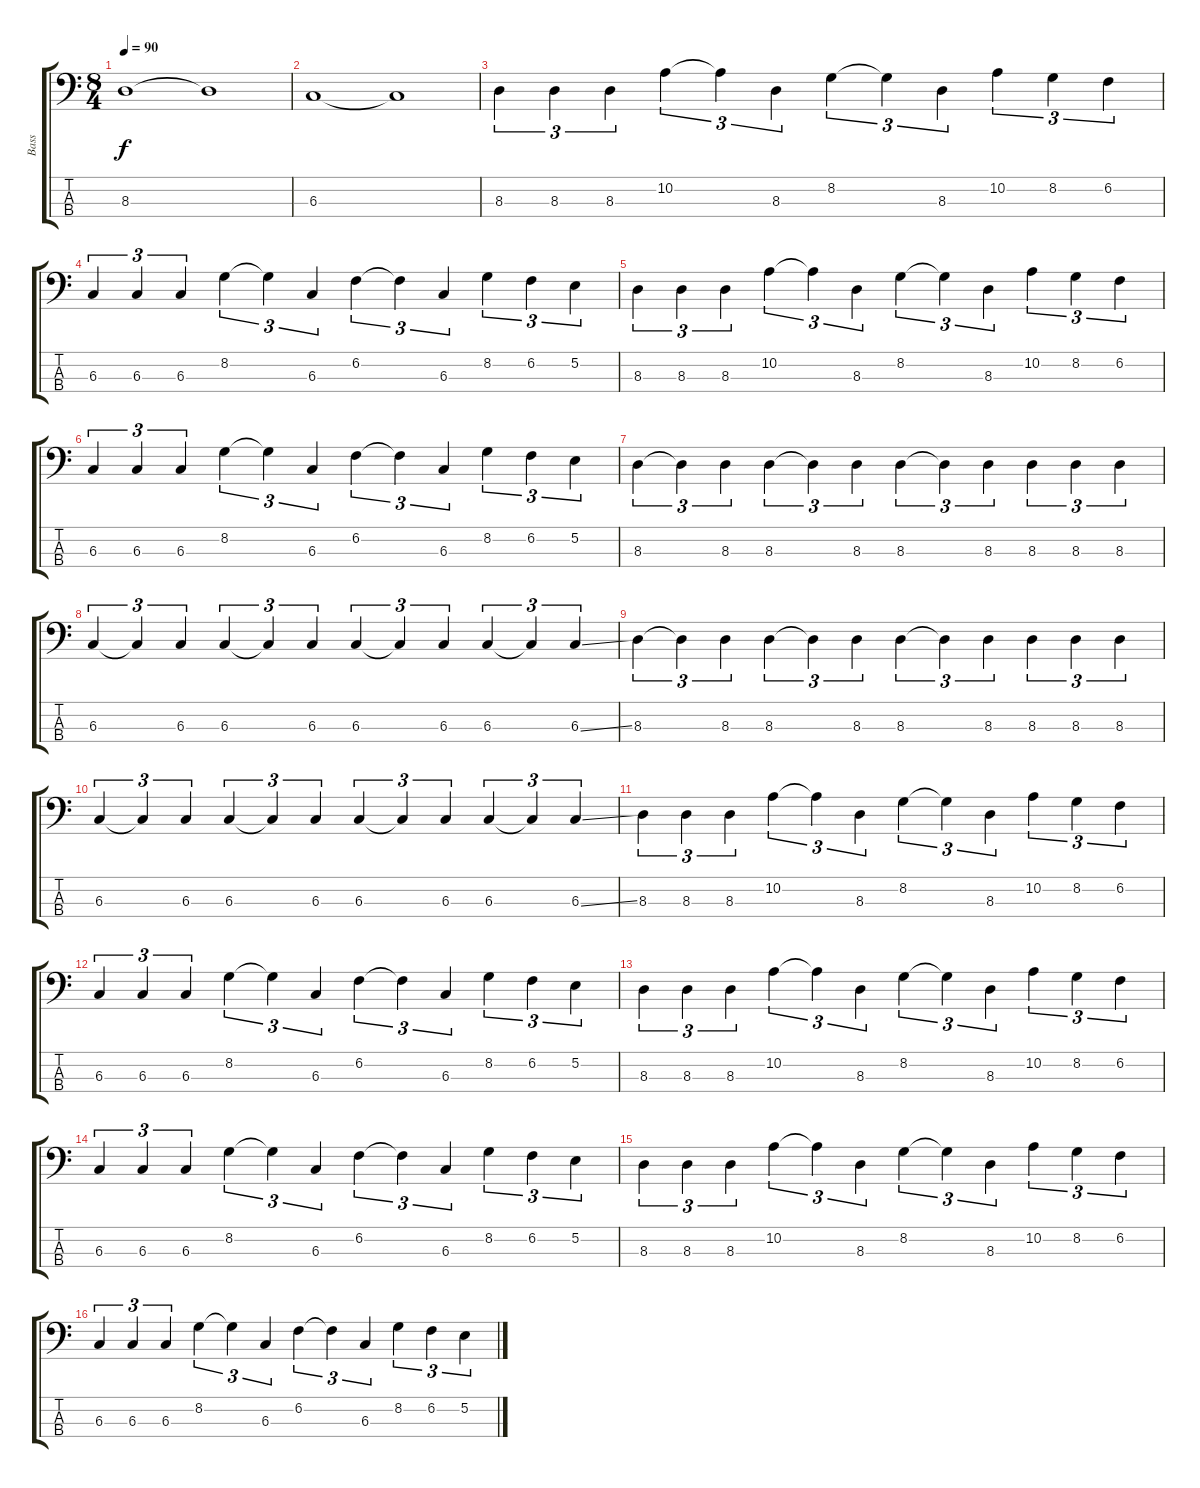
\track ("Bass" "Bass") {instrument electricbasspick}
\staff {score tabs}
\tuning (E2 B1 Gb1 Db1) {hide}
\ts (8 4)
\tempo 90
\clef f4
\ks c
8.3.1{dy f} 8.3{t}.1 |
6.3.1 6.3{t}.1 |
8.3.4{tu (3 2)} 8.3.4{tu (3 2)} 8.3.4{tu (3 2)} 10.2.4{tu (3 2)} 10.2{t}.4{tu (3 2)} 8.3.4{tu (3 2)} 8.2.4{tu (3 2)} 8.2{t}.4{tu (3 2)} 8.3.4{tu (3 2)} 10.2.4{tu (3 2)} 8.2.4{tu (3 2)} 6.2.4{tu (3 2)} |
6.3.4{tu (3 2)} 6.3.4{tu (3 2)} 6.3.4{tu (3 2)} 8.2.4{tu (3 2)} 8.2{t}.4{tu (3 2)} 6.3.4{tu (3 2)} 6.2.4{tu (3 2)} 6.2{t}.4{tu (3 2)} 6.3.4{tu (3 2)} 8.2.4{tu (3 2)} 6.2.4{tu (3 2)} 5.2.4{tu (3 2)} |
8.3.4{tu (3 2)} 8.3.4{tu (3 2)} 8.3.4{tu (3 2)} 10.2.4{tu (3 2)} 10.2{t}.4{tu (3 2)} 8.3.4{tu (3 2)} 8.2.4{tu (3 2)} 8.2{t}.4{tu (3 2)} 8.3.4{tu (3 2)} 10.2.4{tu (3 2)} 8.2.4{tu (3 2)} 6.2.4{tu (3 2)} |
6.3.4{tu (3 2)} 6.3.4{tu (3 2)} 6.3.4{tu (3 2)} 8.2.4{tu (3 2)} 8.2{t}.4{tu (3 2)} 6.3.4{tu (3 2)} 6.2.4{tu (3 2)} 6.2{t}.4{tu (3 2)} 6.3.4{tu (3 2)} 8.2.4{tu (3 2)} 6.2.4{tu (3 2)} 5.2.4{tu (3 2)} |
8.3.4{tu (3 2)} 8.3{t}.4{tu (3 2)} 8.3.4{tu (3 2)} 8.3.4{tu (3 2)} 8.3{t}.4{tu (3 2)} 8.3.4{tu (3 2)} 8.3.4{tu (3 2)} 8.3{t}.4{tu (3 2)} 8.3.4{tu (3 2)} 8.3.4{tu (3 2)} 8.3.4{tu (3 2)} 8.3.4{tu (3 2)} |
6.3.4{tu (3 2)} 6.3{t}.4{tu (3 2)} 6.3.4{tu (3 2)} 6.3.4{tu (3 2)} 6.3{t}.4{tu (3 2)} 6.3.4{tu (3 2)} 6.3.4{tu (3 2)} 6.3{t}.4{tu (3 2)} 6.3.4{tu (3 2)} 6.3.4{tu (3 2)} 6.3{t}.4{tu (3 2)} 6.3{ss}.4{tu (3 2)} |
8.3.4{tu (3 2)} 8.3{t}.4{tu (3 2)} 8.3.4{tu (3 2)} 8.3.4{tu (3 2)} 8.3{t}.4{tu (3 2)} 8.3.4{tu (3 2)} 8.3.4{tu (3 2)} 8.3{t}.4{tu (3 2)} 8.3.4{tu (3 2)} 8.3.4{tu (3 2)} 8.3.4{tu (3 2)} 8.3.4{tu (3 2)} |
6.3.4{tu (3 2)} 6.3{t}.4{tu (3 2)} 6.3.4{tu (3 2)} 6.3.4{tu (3 2)} 6.3{t}.4{tu (3 2)} 6.3.4{tu (3 2)} 6.3.4{tu (3 2)} 6.3{t}.4{tu (3 2)} 6.3.4{tu (3 2)} 6.3.4{tu (3 2)} 6.3{t}.4{tu (3 2)} 6.3{ss}.4{tu (3 2)} |
8.3.4{tu (3 2)} 8.3.4{tu (3 2)} 8.3.4{tu (3 2)} 10.2.4{tu (3 2)} 10.2{t}.4{tu (3 2)} 8.3.4{tu (3 2)} 8.2.4{tu (3 2)} 8.2{t}.4{tu (3 2)} 8.3.4{tu (3 2)} 10.2.4{tu (3 2)} 8.2.4{tu (3 2)} 6.2.4{tu (3 2)} |
6.3.4{tu (3 2)} 6.3.4{tu (3 2)} 6.3.4{tu (3 2)} 8.2.4{tu (3 2)} 8.2{t}.4{tu (3 2)} 6.3.4{tu (3 2)} 6.2.4{tu (3 2)} 6.2{t}.4{tu (3 2)} 6.3.4{tu (3 2)} 8.2.4{tu (3 2)} 6.2.4{tu (3 2)} 5.2.4{tu (3 2)} |
8.3.4{tu (3 2)} 8.3.4{tu (3 2)} 8.3.4{tu (3 2)} 10.2.4{tu (3 2)} 10.2{t}.4{tu (3 2)} 8.3.4{tu (3 2)} 8.2.4{tu (3 2)} 8.2{t}.4{tu (3 2)} 8.3.4{tu (3 2)} 10.2.4{tu (3 2)} 8.2.4{tu (3 2)} 6.2.4{tu (3 2)} |
6.3.4{tu (3 2)} 6.3.4{tu (3 2)} 6.3.4{tu (3 2)} 8.2.4{tu (3 2)} 8.2{t}.4{tu (3 2)} 6.3.4{tu (3 2)} 6.2.4{tu (3 2)} 6.2{t}.4{tu (3 2)} 6.3.4{tu (3 2)} 8.2.4{tu (3 2)} 6.2.4{tu (3 2)} 5.2.4{tu (3 2)} |
8.3.4{tu (3 2)} 8.3.4{tu (3 2)} 8.3.4{tu (3 2)} 10.2.4{tu (3 2)} 10.2{t}.4{tu (3 2)} 8.3.4{tu (3 2)} 8.2.4{tu (3 2)} 8.2{t}.4{tu (3 2)} 8.3.4{tu (3 2)} 10.2.4{tu (3 2)} 8.2.4{tu (3 2)} 6.2.4{tu (3 2)} |
6.3.4{tu (3 2)} 6.3.4{tu (3 2)} 6.3.4{tu (3 2)} 8.2.4{tu (3 2)} 8.2{t}.4{tu (3 2)} 6.3.4{tu (3 2)} 6.2.4{tu (3 2)} 6.2{t}.4{tu (3 2)} 6.3.4{tu (3 2)} 8.2.4{tu (3 2)} 6.2.4{tu (3 2)} 5.2.4{tu (3 2)}
